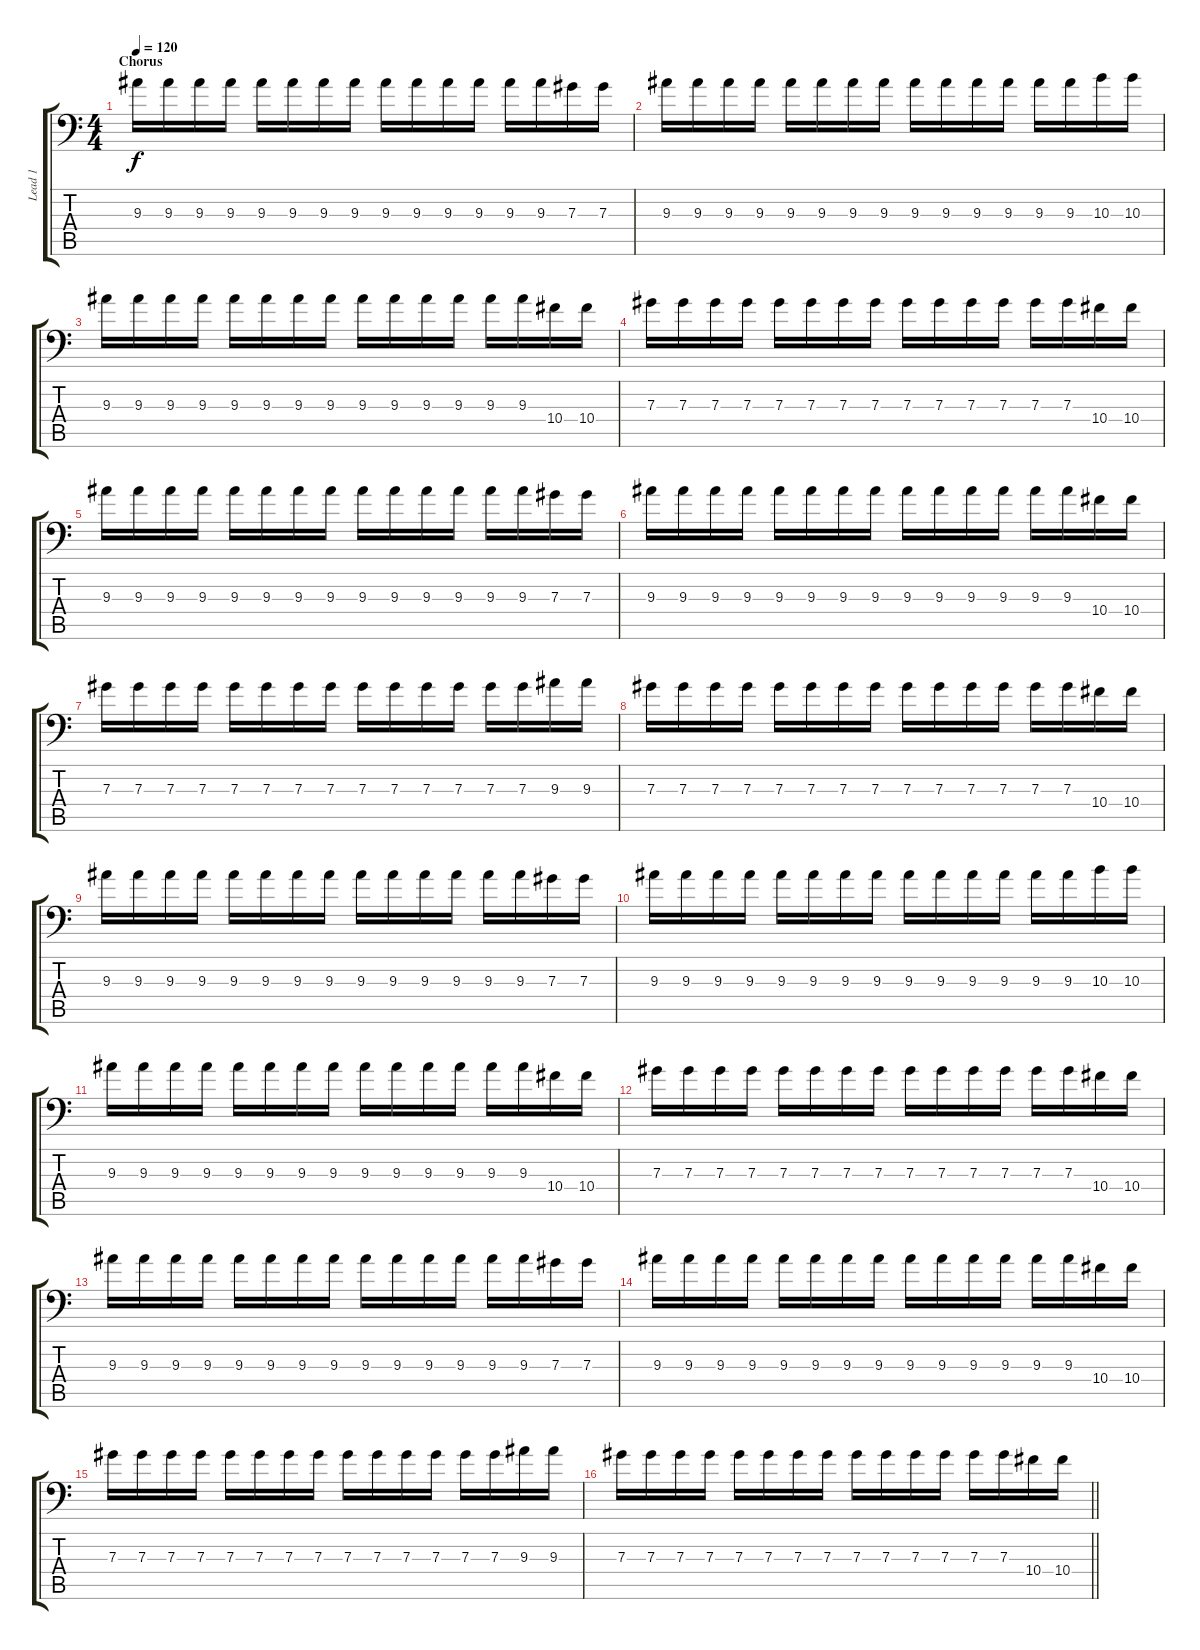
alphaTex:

\track ("Lead 1" "Lead 1") {instrument overdrivenguitar}
\staff {score tabs}
\tuning (Bb3 F3 Db3 Ab2 Eb2 Bb1) {hide}
\ts (4 4)
\section ("" "Chorus")
\tempo 120
\clef f4
\ks c
9.3.16{dy f} 9.3.16 9.3.16 9.3.16 9.3.16 9.3.16 9.3.16 9.3.16 9.3.16 9.3.16 9.3.16 9.3.16 9.3.16 9.3.16 7.3.16 7.3.16 |
9.3.16 9.3.16 9.3.16 9.3.16 9.3.16 9.3.16 9.3.16 9.3.16 9.3.16 9.3.16 9.3.16 9.3.16 9.3.16 9.3.16 10.3.16 10.3.16 |
9.3.16 9.3.16 9.3.16 9.3.16 9.3.16 9.3.16 9.3.16 9.3.16 9.3.16 9.3.16 9.3.16 9.3.16 9.3.16 9.3.16 10.4.16 10.4.16 |
7.3.16 7.3.16 7.3.16 7.3.16 7.3.16 7.3.16 7.3.16 7.3.16 7.3.16 7.3.16 7.3.16 7.3.16 7.3.16 7.3.16 10.4.16 10.4.16 |
9.3.16 9.3.16 9.3.16 9.3.16 9.3.16 9.3.16 9.3.16 9.3.16 9.3.16 9.3.16 9.3.16 9.3.16 9.3.16 9.3.16 7.3.16 7.3.16 |
9.3.16 9.3.16 9.3.16 9.3.16 9.3.16 9.3.16 9.3.16 9.3.16 9.3.16 9.3.16 9.3.16 9.3.16 9.3.16 9.3.16 10.4.16 10.4.16 |
7.3.16 7.3.16 7.3.16 7.3.16 7.3.16 7.3.16 7.3.16 7.3.16 7.3.16 7.3.16 7.3.16 7.3.16 7.3.16 7.3.16 9.3.16 9.3.16 |
7.3.16 7.3.16 7.3.16 7.3.16 7.3.16 7.3.16 7.3.16 7.3.16 7.3.16 7.3.16 7.3.16 7.3.16 7.3.16 7.3.16 10.4.16 10.4.16 |
9.3.16 9.3.16 9.3.16 9.3.16 9.3.16 9.3.16 9.3.16 9.3.16 9.3.16 9.3.16 9.3.16 9.3.16 9.3.16 9.3.16 7.3.16 7.3.16 |
9.3.16 9.3.16 9.3.16 9.3.16 9.3.16 9.3.16 9.3.16 9.3.16 9.3.16 9.3.16 9.3.16 9.3.16 9.3.16 9.3.16 10.3.16 10.3.16 |
9.3.16 9.3.16 9.3.16 9.3.16 9.3.16 9.3.16 9.3.16 9.3.16 9.3.16 9.3.16 9.3.16 9.3.16 9.3.16 9.3.16 10.4.16 10.4.16 |
7.3.16 7.3.16 7.3.16 7.3.16 7.3.16 7.3.16 7.3.16 7.3.16 7.3.16 7.3.16 7.3.16 7.3.16 7.3.16 7.3.16 10.4.16 10.4.16 |
9.3.16 9.3.16 9.3.16 9.3.16 9.3.16 9.3.16 9.3.16 9.3.16 9.3.16 9.3.16 9.3.16 9.3.16 9.3.16 9.3.16 7.3.16 7.3.16 |
9.3.16 9.3.16 9.3.16 9.3.16 9.3.16 9.3.16 9.3.16 9.3.16 9.3.16 9.3.16 9.3.16 9.3.16 9.3.16 9.3.16 10.4.16 10.4.16 |
7.3.16 7.3.16 7.3.16 7.3.16 7.3.16 7.3.16 7.3.16 7.3.16 7.3.16 7.3.16 7.3.16 7.3.16 7.3.16 7.3.16 9.3.16 9.3.16 |
\barLineRight lightlight
7.3.16 7.3.16 7.3.16 7.3.16 7.3.16 7.3.16 7.3.16 7.3.16 7.3.16 7.3.16 7.3.16 7.3.16 7.3.16 7.3.16 10.4.16 10.4.16
